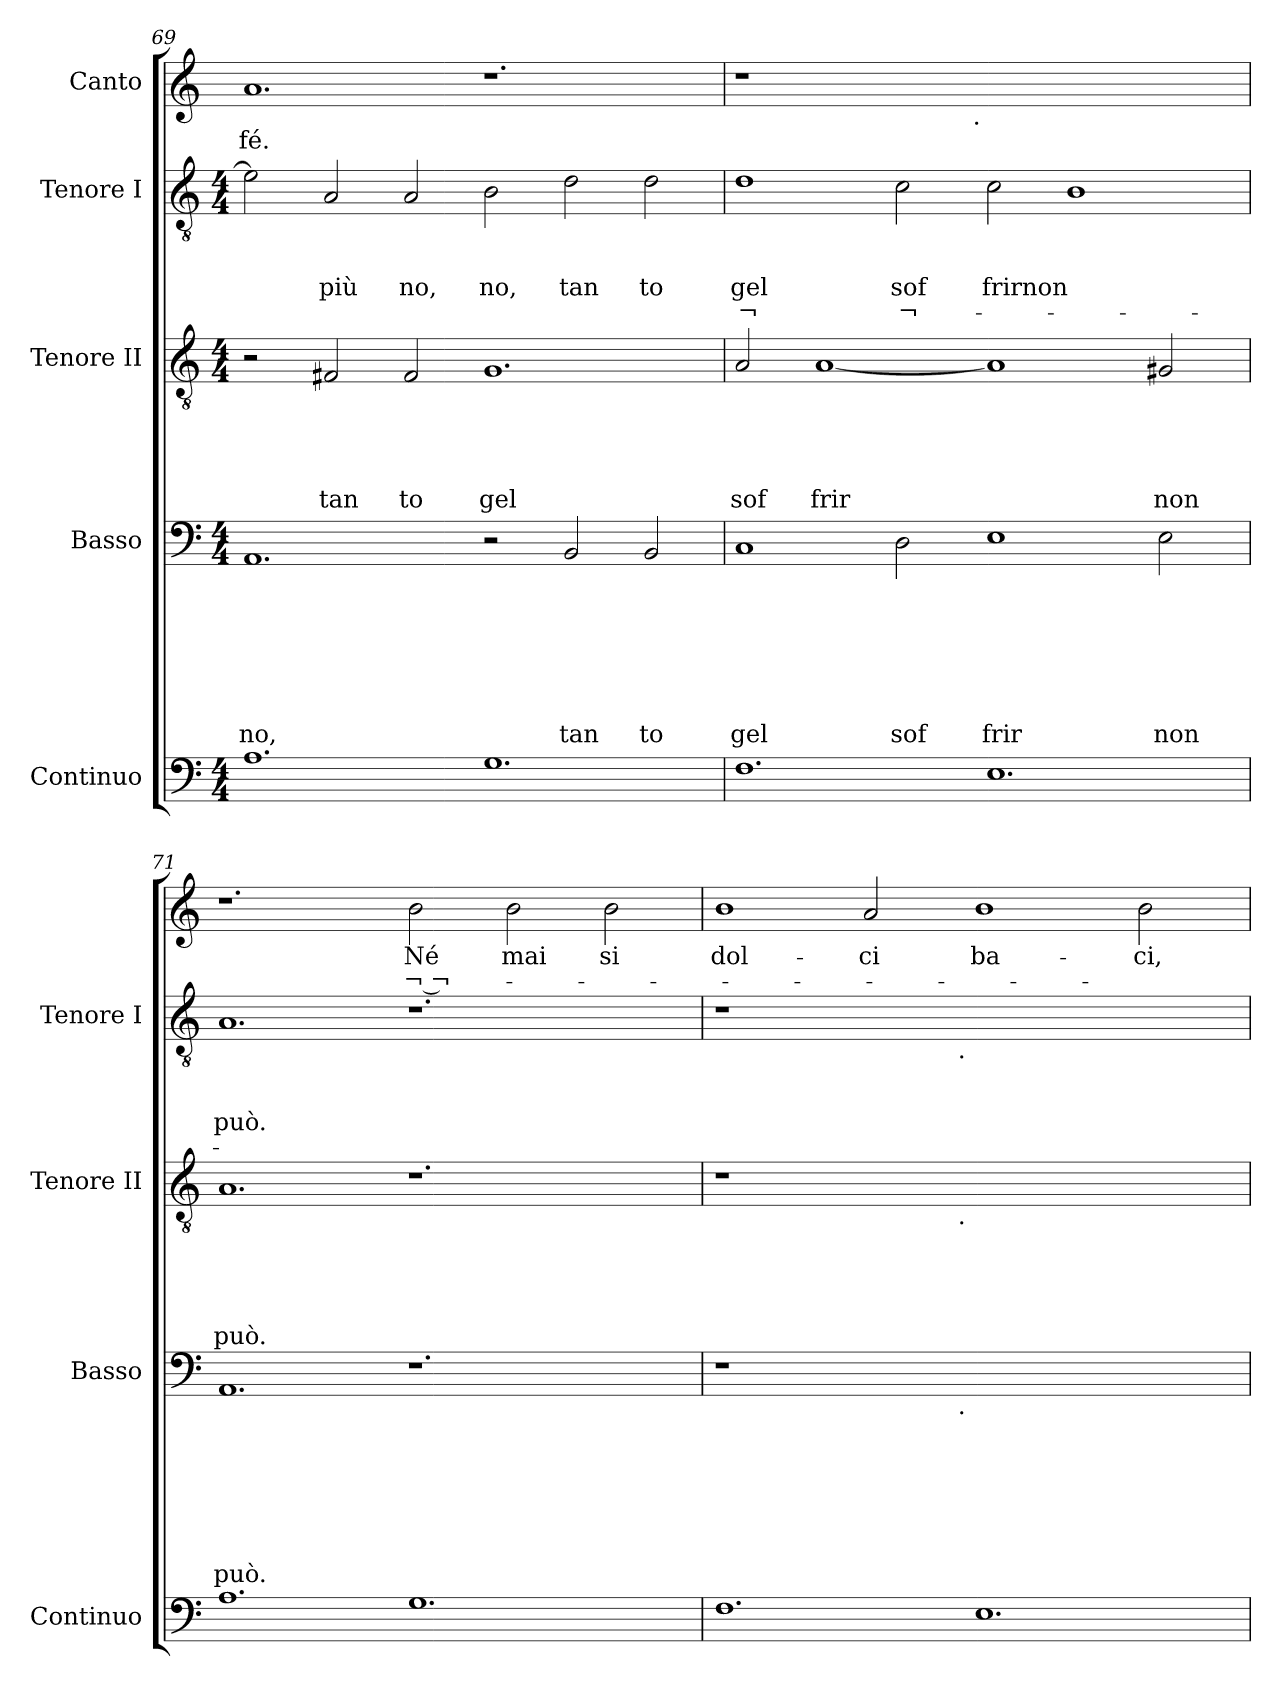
**kern	**kern	**text	**text	**text	**text	**text	**text	**text	**kern	**text	**text	**text	**text	**text	**kern	**text	**text	**text	**text	**kern	**text	**text
*part5	*part4	*part4	*part4	*part4	*part4	*part4	*part4	*part4	*part3	*part3	*part3	*part3	*part3	*part3	*part2	*part2	*part2	*part2	*part2	*part1	*part1	*part1
*staff5	*staff4	*staff4	*staff4	*staff4	*staff4	*staff4	*staff4	*staff4	*staff3	*staff3	*staff3	*staff3	*staff3	*staff3	*staff2	*staff2	*staff2	*staff2	*staff2	*staff1	*staff1	*staff1
*I"Continuo	*I"Basso	*	*	*	*	*	*	*	*I"Tenore II	*	*	*	*	*	*I"Tenore I	*	*	*	*	*I"Canto	*	*
*I'Continuo	*I'Basso	*	*	*	*	*	*	*	*I'Tenore II	*	*	*	*	*	*I'Tenore I	*	*	*	*	*	*	*
*clefF4	*clefF4	*	*	*	*	*	*	*	*clefGv2	*	*	*	*	*	*clefGv2	*	*	*	*	*clefG2	*	*
*k[]	*k[]	*	*	*	*	*	*	*	*k[]	*	*	*	*	*	*k[]	*	*	*	*	*k[]	*	*
*C:	*C:	*	*	*	*	*	*	*	*C:	*	*	*	*	*	*C:	*	*	*	*	*C:	*	*
*M4/4	*M4/4	*	*	*	*	*	*	*	*M4/4	*	*	*	*	*	*M4/4	*	*	*	*	*	*	*
=69	=69	=69	=69	=69	=69	=69	=69	=69	=69	=69	=69	=69	=69	=69	=69	=69	=69	=69	=69	=69	=69	=69
!	!	!	!	!	!	!	!	!LO:LY:b	!	!	!	!	!	!	!	!	!	!	!	!	!LO:LY:b	!
1.A	1.AA	.	.	.	.	.	.	no,	2r	.	.	.	.	.	2e\]	.	.	.	.	1.a	fé.	.
!	!	!	!	!	!	!	!	!	!	!	!	!	!	!LO:LY:b	!	!	!	!LO:LY:b	!	!	!	!
.	.	.	.	.	.	.	.	.	2F#X/	.	.	.	.	tan	2A/	.	.	più	.	.	.	.
!	!	!	!	!	!	!	!	!	!	!	!	!	!	!LO:LY:b	!	!	!	!LO:LY:b	!	!	!	!
.	.	.	.	.	.	.	.	.	2F#/	.	.	.	.	to	2A/	.	.	no,	.	.	.	.
!	!	!	!	!	!	!	!	!	!	!	!	!	!	!LO:LY:b	!	!	!	!LO:LY:b	!	!	!	!
1.G	2r	.	.	.	.	.	.	.	1.G	.	.	.	.	gel	2B\	.	.	no,	.	1.r	.	.
!	!	!	!	!	!	!	!	!LO:LY:b	!	!	!	!	!	!	!	!	!	!LO:LY:b	!	!	!	!
.	2BB/	.	.	.	.	.	.	tan	.	.	.	.	.	.	2d\	.	.	tan	.	.	.	.
!	!	!	!	!	!	!	!	!LO:LY:b	!	!	!	!	!	!	!	!	!	!LO:LY:b	!	!	!	!
.	2BB/	.	.	.	.	.	.	to	.	.	.	.	.	.	2d\	.	.	to	.	.	.	.
=70	=70	=70	=70	=70	=70	=70	=70	=70	=70	=70	=70	=70	=70	=70	=70	=70	=70	=70	=70	=70	=70	=70
!	!	!	!	!	!	!	!	!LO:LY:b	!	!	!	!	!	!LO:LY:b	!	!	!	!LO:LY:b	!LO:LY:b	!	!	!
1.F	1C	.	.	.	.	.	.	gel	2A/	.	.	.	.	sof	1d	.	.	gel	¬	1r	.	.
!	!	!	!	!	!	!	!	!	!	!	!	!	!	!LO:LY:b	!	!	!	!	!	!	!	!
.	.	.	.	.	.	.	.	.	[<1A	.	.	.	.	frir	.	.	.	.	.	.	.	.
!	!	!	!	!	!	!	!	!LO:LY:b	!	!	!	!	!	!	!	!	!	!LO:LY:b	!LO:LY:b	!	!	!
.	2D\	.	.	.	.	.	.	sof	.	.	.	.	.	.	2c\	.	.	sof	¬-	4...ryy	.	.
!	!	!	!	!	!	!	!	!	!	!	!	!	!	!	!	!	!	!	!	!LO:TX:b:t=.	!	!
.	.	.	.	.	.	.	.	.	.	.	.	.	.	.	.	.	.	.	.	1ryy	.	.
!	!	!	!	!	!	!	!	!LO:LY:b	!	!	!	!	!	!	!	!	!	!LO:LY:b	!	!	!	!
1.E	1E	.	.	.	.	.	.	frir	1A]	.	.	.	.	.	2c\	.	.	frirnon	.	.	.	.
.	.	.	.	.	.	.	.	.	.	.	.	.	.	.	1B	.	.	.	.	.	.	.
.	.	.	.	.	.	.	.	.	.	.	.	.	.	.	.	.	.	.	.	2ryy	.	.
!	!	!	!	!	!	!	!	!LO:LY:b	!	!	!	!	!	!LO:LY:b	!	!	!	!	!	!	!	!
.	2E\	.	.	.	.	.	.	non	2G#X/	.	.	.	.	non	.	.	.	.	.	.	.	.
.	.	.	.	.	.	.	.	.	.	.	.	.	.	.	.	.	.	.	.	32ryy	.	.
=71	=71	=71	=71	=71	=71	=71	=71	=71	=71	=71	=71	=71	=71	=71	=71	=71	=71	=71	=71	=71	=71	=71
!	!	!	!	!	!	!	!	!LO:LY:b	!	!	!	!	!	!LO:LY:b	!	!	!	!LO:LY:b	!	!	!	!
1.A	1.AA	.	.	.	.	.	.	può.	1.A	.	.	.	.	può.	1.A	.	.	può.	.	1.r	.	.
!	!	!	!	!	!	!	!	!	!	!	!	!	!	!	!	!	!	!	!	!	!LO:LY:b	!LO:LY:b
1.G	1.r	.	.	.	.	.	.	.	1.r	.	.	.	.	.	1.r	.	.	.	.	2b\	Né	¬ ¬-
!	!	!	!	!	!	!	!	!	!	!	!	!	!	!	!	!	!	!	!	!	!LO:LY:b	!
.	.	.	.	.	.	.	.	.	.	.	.	.	.	.	.	.	.	.	.	2b\	mai	.
!	!	!	!	!	!	!	!	!	!	!	!	!	!	!	!	!	!	!	!	!	!LO:LY:b	!
.	.	.	.	.	.	.	.	.	.	.	.	.	.	.	.	.	.	.	.	2b\	si	.
=72	=72	=72	=72	=72	=72	=72	=72	=72	=72	=72	=72	=72	=72	=72	=72	=72	=72	=72	=72	=72	=72	=72
!	!	!	!	!	!	!	!	!	!	!	!	!	!	!	!	!	!	!	!	!	!LO:LY:b	!
1.F	1r	.	.	.	.	.	.	.	1r	.	.	.	.	.	1r	.	.	.	.	1b	dol-	.
!	!	!	!	!	!	!	!	!	!	!	!	!	!	!	!	!	!	!	!	!	!LO:LY:b	!
.	4...ryy	.	.	.	.	.	.	.	4...ryy	.	.	.	.	.	4...ryy	.	.	.	.	2a/	-ci	.
!	!	!	!	!	!	!	!	!	!	!	!	!	!	!	!LO:TX:b:t=.	!	!	!	!	!	!	!
!	!	!	!	!	!	!	!	!	!LO:TX:b:t=.	!	!	!	!	!	!	!	!	!	!	!	!	!
!	!LO:TX:b:t=.	!	!	!	!	!	!	!	!	!	!	!	!	!	!	!	!	!	!	!	!	!
.	1ryy	.	.	.	.	.	.	.	1ryy	.	.	.	.	.	1ryy	.	.	.	.	.	.	.
!	!	!	!	!	!	!	!	!	!	!	!	!	!	!	!	!	!	!	!	!	!LO:LY:b	!
1.E	.	.	.	.	.	.	.	.	.	.	.	.	.	.	.	.	.	.	.	1b	ba-	.
.	2ryy	.	.	.	.	.	.	.	2ryy	.	.	.	.	.	2ryy	.	.	.	.	.	.	.
!	!	!	!	!	!	!	!	!	!	!	!	!	!	!	!	!	!	!	!	!	!LO:LY:b	!
.	.	.	.	.	.	.	.	.	.	.	.	.	.	.	.	.	.	.	.	2b\	-ci,	.
.	32ryy	.	.	.	.	.	.	.	32ryy	.	.	.	.	.	32ryy	.	.	.	.	.	.	.
=	=	=	=	=	=	=	=	=	=	=	=	=	=	=	=	=	=	=	=	=	=	=
*-	*-	*-	*-	*-	*-	*-	*-	*-	*-	*-	*-	*-	*-	*-	*-	*-	*-	*-	*-	*-	*-	*-
